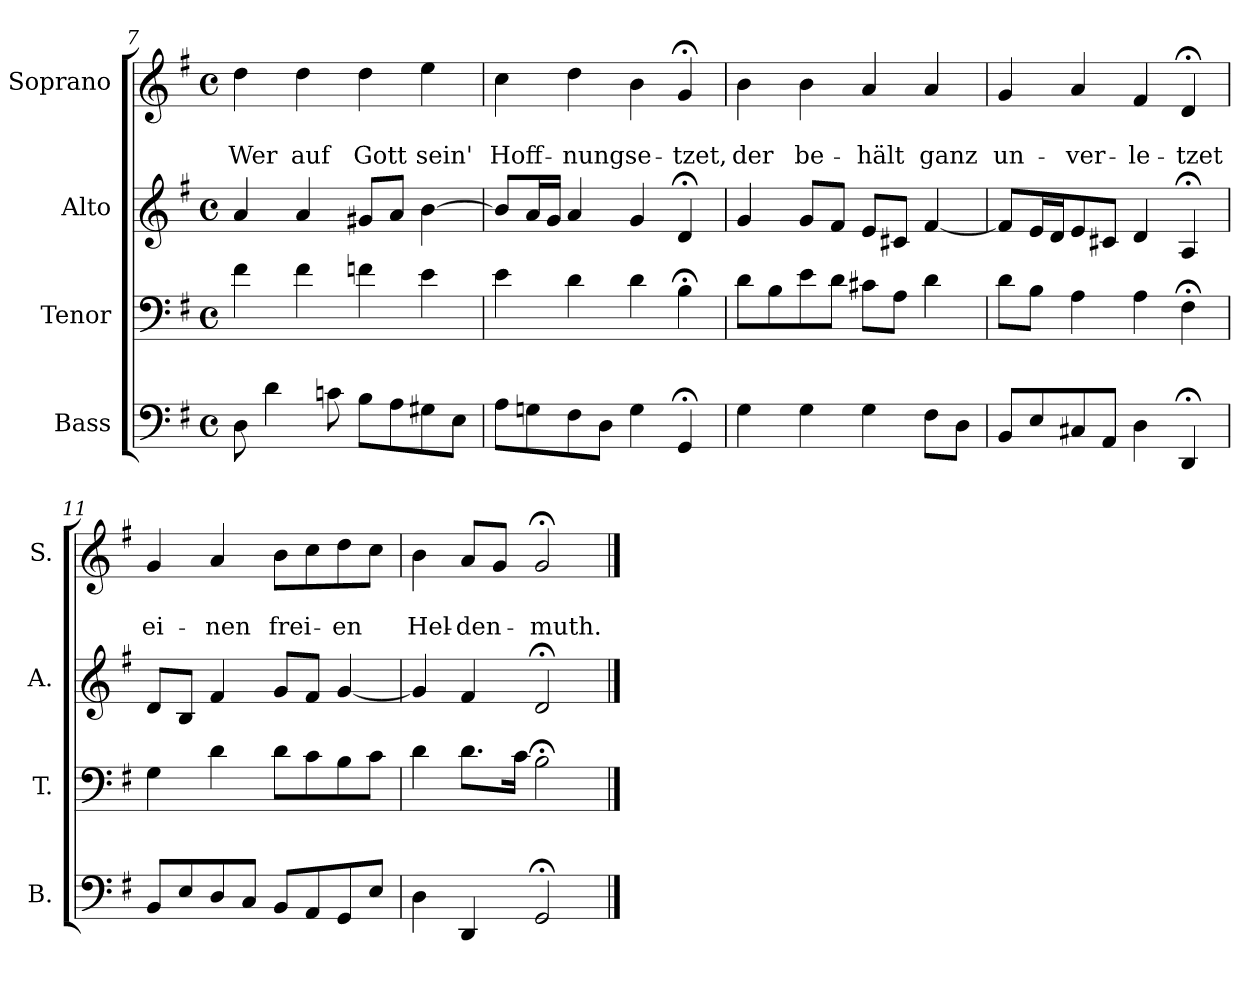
**kern	**kern	**kern	**kern	**text	**text
*part4	*part3	*part2	*part1	*part1	*part1
*staff4	*staff3	*staff2	*staff1	*staff1	*staff1
*I"Bass	*I"Tenor	*I"Alto	*I"Soprano	*	*
*I'B.	*I'T.	*I'A.	*I'S.	*	*
*clefF4	*clefF4	*clefG2	*clefG2	*	*
*k[f#]	*k[f#]	*k[f#]	*k[f#]	*	*
*G:	*G:	*G:	*G:	*	*
*M4/4	*M4/4	*M4/4	*M4/4	*	*
*met(c)	*met(c)	*met(c)	*met(c)	*	*
=7	=7	=7	=7	=7	=7
8D\	4f#\	4a/	4dd\	.	Wer
4d\	.	.	.	.	.
.	4f#\	4a/	4dd\	.	auf
8cn\	.	.	.	.	.
8B\L	4fn\	8g#X/L	4dd\	.	Gott
8A\	.	8a/J	.	.	.
8G#X\	4e\	[4b\	4ee\	.	sein'
8E\J	.	.	.	.	.
=8	=8	=8	=8	=8	=8
8A\L	4e\	8b/L]	4cc\	.	Hoff-
8Gn\	.	16a/L	.	.	.
.	.	16g/JJ	.	.	.
8F#\	4d\	4a/	4dd\	.	-nung
8D\J	.	.	.	.	.
4G\	4d\	4g/	4b\	.	se-
4GG;</	4B;<\	4d;</	4g;</	.	-tzet,
!!LO:PB:g=z
=9	=9	=9	=9	=9	=9
4G\	8d\L	4g/	4b\	.	der
.	8B\	.	.	.	.
4G\	8e\	8g/L	4b\	.	be-
.	8d\J	8f#/J	.	.	.
4G\	8c#X\L	8e/L	4a/	.	-hält
.	8A\J	8c#X/J	.	.	.
8F#\L	4d\	[4f#/	4a/	.	ganz
8D\J	.	.	.	.	.
=10	=10	=10	=10	=10	=10
8BB/L	8d\L	8f#/L]	4g/	.	un-
8E/	8B\J	16e/L	.	.	.
.	.	16d/J	.	.	.
8C#X/	4A\	8e/	4a/	.	-ver-
8AA/J	.	8c#X/J	.	.	.
4D\	4A\	4d/	4f#/	.	-le-
4DD;</	4F#;<\	4A;</	4d;</	.	-tzet
=11	=11	=11	=11	=11	=11
8BB/L	4G\	8d/L	4g/	.	ei-
8E/	.	8B/J	.	.	.
8D/	4d\	4f#/	4a/	.	-nen
8C/J	.	.	.	.	.
8BB/L	8d\L	8g/L	8b\L	.	frei-
8AA/	8c\	8f#/J	8cc\	.	.
8GG/	8B\	[4g/	8dd\	.	-en
8E/J	8c\J	.	8cc\J	.	.
=12	=12	=12	=12	=12	=12
4D\	4d\	4g/]	4b\	.	Hel-
4DD/	8.d\L	4f#/	8a/L	.	-den-
.	.	.	8g/J	.	.
.	16c\Jk	.	.	.	.
2GG;</	2B;<\	2d;</	2g;</	.	-muth.
==	==	==	==	==	==
*-	*-	*-	*-	*-	*-
